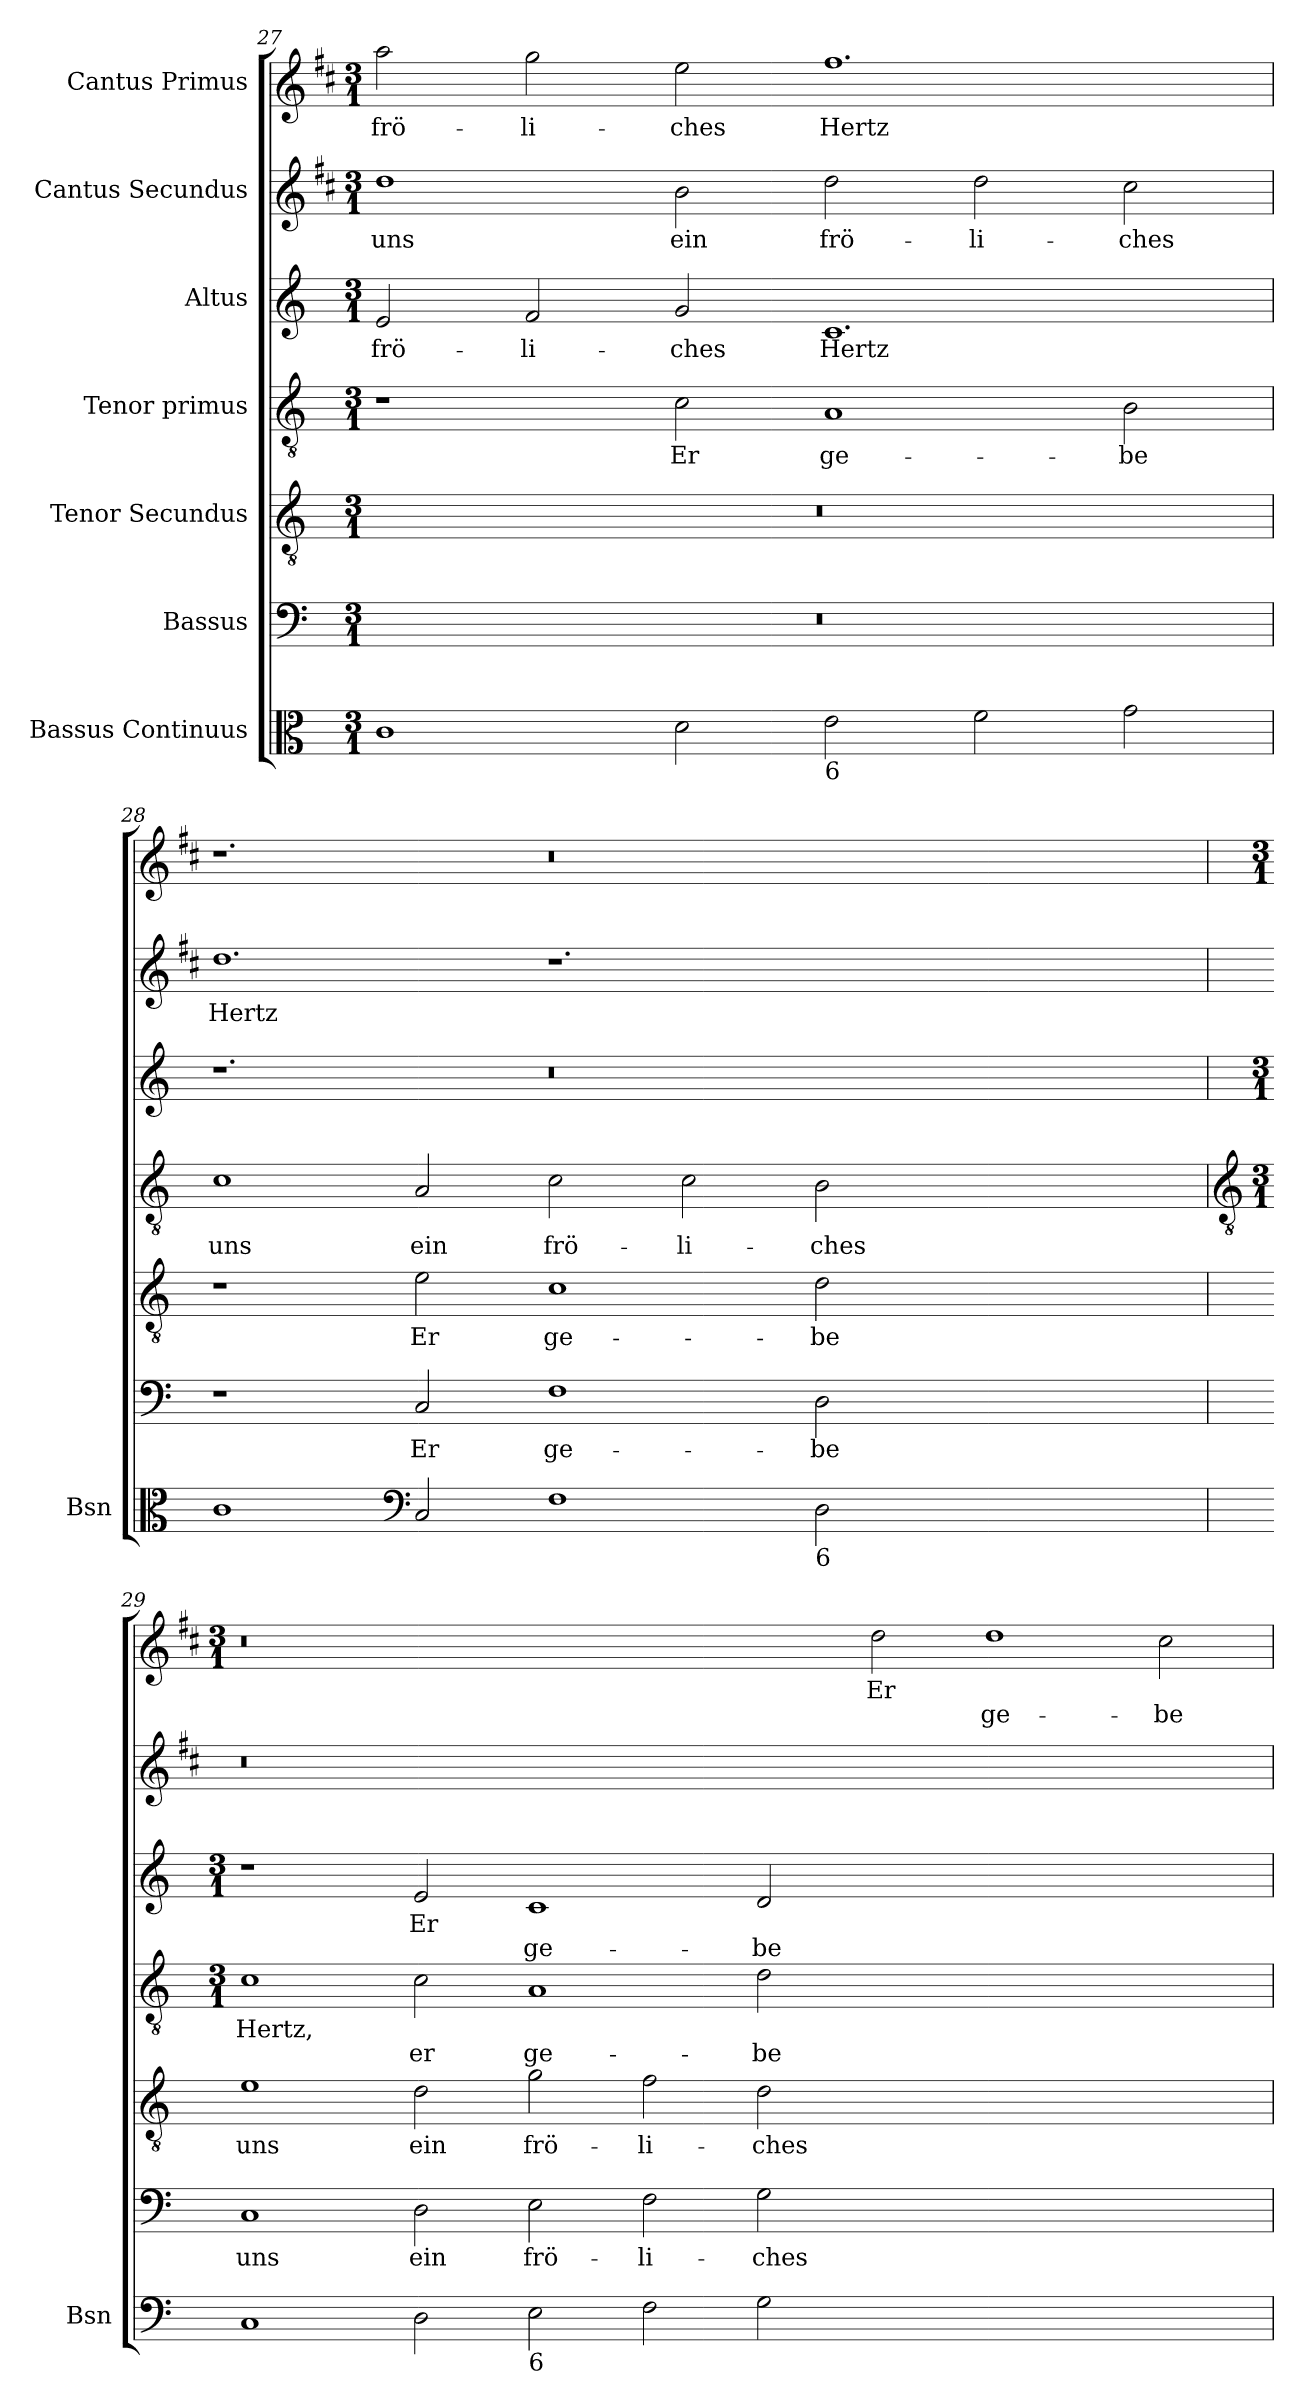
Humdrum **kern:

**kern	**kern	**text	**kern	**text	**kern	**text	**text	**kern	**text	**text	**kern	**text	**kern	**text	**text
*part7	*part6	*part6	*part5	*part5	*part4	*part4	*part4	*part3	*part3	*part3	*part2	*part2	*part1	*part1	*part1
*staff7	*staff6	*staff6	*staff5	*staff5	*staff4	*staff4	*staff4	*staff3	*staff3	*staff3	*staff2	*staff2	*staff1	*staff1	*staff1
*I"Bassus Continuus	*I"Bassus	*	*I"Tenor Secundus	*	*I"Tenor primus	*	*	*I"Altus	*	*	*I"Cantus Secundus	*	*I"Cantus Primus	*	*
*I'Bsn	*	*	*	*	*	*	*	*	*	*	*	*	*	*	*
*clefC3	*clefF4	*	*clefGv2	*	*clefGv2	*	*	*clefG2	*	*	*clefG2	*	*clefG2	*	*
*	*	*	*	*	*	*	*	*	*	*	*ITrd1c2	*	*ITrd1c2	*	*
*k[]	*k[]	*	*k[]	*	*k[]	*	*	*k[]	*	*	*k[]	*	*k[]	*	*
*C:	*C:	*	*C:	*	*C:	*	*	*C:	*	*	*C:	*	*C:	*	*
*M3/1	*M3/1	*	*M3/1	*	*M3/1	*	*	*M3/1	*	*	*M3/1	*	*M3/1	*	*
=27	=27	=27	=27	=27	=27	=27	=27	=27	=27	=27	=27	=27	=27	=27	=27
!	!	!	!	!	!	!	!	!	!LO:LY:b	!	!	!LO:LY:b	!	!LO:LY:b	!
1c	0.r	.	0.r	.	1r	.	.	2e	frö-	.	1cc	uns	2gg	frö-	.
!	!	!	!	!	!	!	!	!	!LO:LY:b	!	!	!	!	!LO:LY:b	!
.	.	.	.	.	.	.	.	2f	-li-	.	.	.	2ff	-li-	.
!	!	!	!	!	!	!LO:LY:b	!	!	!LO:LY:b	!	!	!LO:LY:b	!	!LO:LY:b	!
2d	.	.	.	.	2c	Er	.	2g	-ches	.	2a	ein	2dd	-ches	.
!LO:TX:b:t=6	!	!	!	!	!	!	!	!	!	!	!	!	!	!	!
!	!	!	!	!	!	!LO:LY:b	!	!	!LO:LY:b	!	!	!LO:LY:b	!	!LO:LY:b	!
2e	.	.	.	.	1A	ge-	.	1.c	Hertz	.	2cc	frö-	1.ee	Hertz	.
!	!	!	!	!	!	!	!	!	!	!	!	!LO:LY:b	!	!	!
2f	.	.	.	.	.	.	.	.	.	.	2cc	-li-	.	.	.
!	!	!	!	!	!	!LO:LY:b	!	!	!	!	!	!LO:LY:b	!	!	!
2g	.	.	.	.	2B	-be	.	.	.	.	2b	-ches	.	.	.
=28	=28	=28	=28	=28	=28	=28	=28	=28	=28	=28	=28	=28	=28	=28	=28
!	!	!	!	!	!	!LO:LY:b	!	!	!	!	!	!LO:LY:b	!	!	!
1c	1r	.	1r	.	1c	uns	.	1.r	.	.	1.cc	Hertz	1.r	.	.
*clefF4	*	*	*	*	*	*	*	*	*	*	*	*	*	*	*
!	!	!LO:LY:b	!	!LO:LY:b	!	!LO:LY:b	!	!	!	!	!	!	!	!	!
2C	2C	Er	2e	Er	2A	ein	.	.	.	.	.	.	.	.	.
!	!	!LO:LY:b	!	!LO:LY:b	!	!LO:LY:b	!	!	!	!	!	!	!	!	!
1F	1F	ge-	1c	ge-	2c	frö-	.	0.r	.	.	1.r	.	0.r	.	.
!	!	!	!	!	!	!LO:LY:b	!	!	!	!	!	!	!	!	!
.	.	.	.	.	2c	-li-	.	.	.	.	.	.	.	.	.
!LO:TX:b:t=6	!	!	!	!	!	!	!	!	!	!	!	!	!	!	!
!	!	!LO:LY:b	!	!LO:LY:b	!	!LO:LY:b	!	!	!	!	!	!	!	!	!
2D	2D	-be	2d	-be	2B	-ches	.	.	.	.	.	.	.	.	.
1.ryy	1.ryy	.	1.ryy	.	1.ryy	.	.	.	.	.	1.ryy	.	.	.	.
!!LO:LB:g=z
=29	=29	=29	=29	=29	=29	=29	=29	=29	=29	=29	=29	=29	=29	=29	=29
*	*	*	*	*	*clefGv2	*	*	*	*	*	*	*	*	*	*
*	*	*	*	*	*M3/1	*	*	*M3/1	*	*	*	*	*M3/1	*	*
*	*	*	*	*	*	*	*	*	*	*	*	*	*^	*	*
!	!	!LO:LY:b	!	!LO:LY:b	!	!LO:LY:b	!	!	!	!	!	!	!	!LO:N:vis=0	!	!
1C	1C	uns	1e	uns	1c	Hertz,	.	1r	.	.	0.r	.	0.r	0.ryy	.	.
!	!	!LO:LY:b	!	!LO:LY:b	!	!	!LO:LY:b	!	!LO:LY:b	!	!	!	!	!	!	!
2D	2D	ein	2d	ein	2c	.	er	2e	Er	.	.	.	.	.	.	.
!LO:TX:b:t=6	!	!	!	!	!	!	!	!	!	!	!	!	!	!	!	!
!	!	!LO:LY:b	!	!LO:LY:b	!	!	!LO:LY:b	!	!	!LO:LY:b	!	!	!	!	!	!
2E	2E	frö-	2g	frö-	1A	.	ge-	1c	.	ge-	.	.	.	.	.	.
!	!	!LO:LY:b	!	!LO:LY:b	!	!	!	!	!	!	!	!	!	!	!	!
2F	2F	-li-	2f	-li-	.	.	.	.	.	.	.	.	.	.	.	.
!	!	!LO:LY:b	!	!LO:LY:b	!	!	!LO:LY:b	!	!	!LO:LY:b	!	!	!	!	!	!
2G	2G	-ches	2d	-ches	2d	.	-be	2d	.	-be	.	.	.	.	.	.
!	!	!	!	!	!	!	!	!	!	!	!	!	!	!	!LO:LY:b	!
0ryy	0ryy	.	0ryy	.	0ryy	.	.	0ryy	.	.	0ryy	.	2cc	0ryy	Er	.
!	!	!	!	!	!	!	!	!	!	!	!	!	!	!	!	!LO:LY:b
.	.	.	.	.	.	.	.	.	.	.	.	.	1cc	.	.	ge-
!	!	!	!	!	!	!	!	!	!	!	!	!	!	!	!	!LO:LY:b
.	.	.	.	.	.	.	.	.	.	.	.	.	2b	.	.	-be
*	*	*	*	*	*	*	*	*	*	*	*	*	*v	*v	*	*
=	=	=	=	=	=	=	=	=	=	=	=	=	=	=	=
*-	*-	*-	*-	*-	*-	*-	*-	*-	*-	*-	*-	*-	*-	*-	*-
